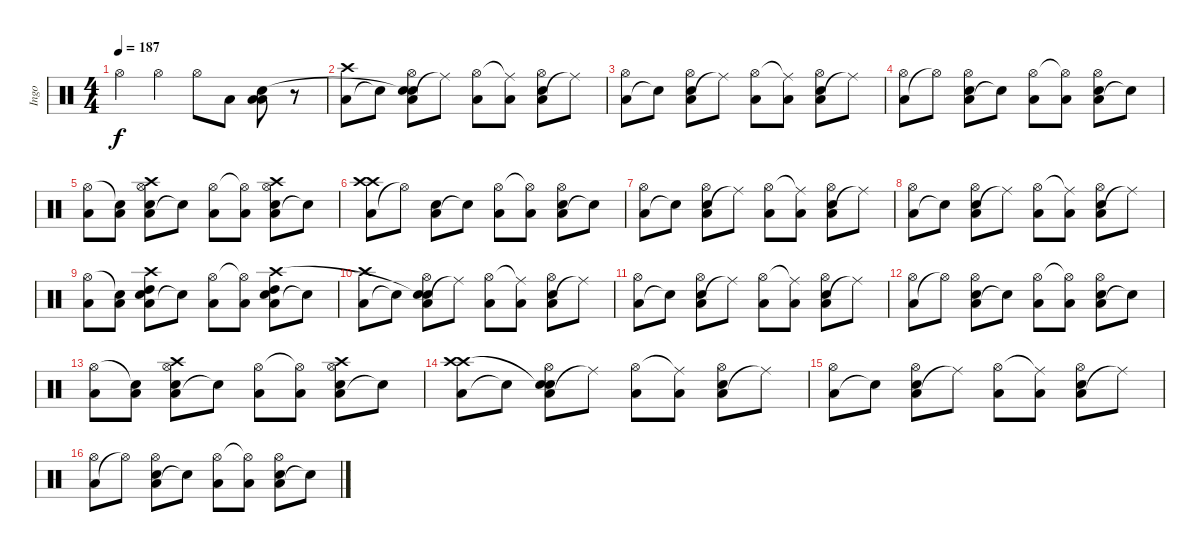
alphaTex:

\track ("Ingo" "Ingo") {instrument percussion}
\staff {score}
\articulation defaults
\ts (4 4)
\tempo 187
\clef neutral
\ks c "Hi-Hat (open)".4{dy f} "Hi-Hat (open)".4 "Hi-Hat (open)".8 "Low Floor Tom (hit)".8
("Low Floor Tom (hit)" "Low Tom (hit)" "Snare (hit) 2").8 r.8 |
("Low Floor Tom (hit)" "Crash high (hit)").8 "Snare (hit)"{t}.8 ("Low Tom (hit)" "Snare (hit) 2" "Snare (hit)"{t} "Hi-Hat (open)").8 "Ride (middle)"{t}.8 ("Low Floor Tom (hit)" "Hi-Hat (open)").8 ("Low Floor Tom (hit)" "Ride (middle)"{t}).8 ("Low Tom (hit)" "Snare (hit) 2" "Hi-Hat (open)").8 "Ride (middle)"{t}.8 |
("Low Floor Tom (hit)" "Hi-Hat (open)").8 "Snare (hit)"{t}.8 ("Low Tom (hit)" "Snare (hit) 2" "Hi-Hat (open)").8 "Ride (middle)"{t}.8 ("Low Floor Tom (hit)" "Hi-Hat (open)").8 ("Low Floor Tom (hit)" "Ride (middle)"{t}).8 ("Low Tom (hit)" "Snare (hit) 2" "Hi-Hat (open)").8 "Ride (middle)"{t}.8 |
("Low Floor Tom (hit)" "Hi-Hat (open)").8 "Hi-Hat (open)"{t}.8 ("Low Tom (hit)" "Snare (hit) 2" "Hi-Hat (open)").8 "Snare (hit)"{t}.8 ("Low Floor Tom (hit)" "Hi-Hat (open)").8 ("Low Floor Tom (hit)" "Hi-Hat (open)"{t}).8 ("Low Tom (hit)" "Snare (hit) 2" "Hi-Hat (open)").8 "Snare (hit)"{t}.8 |
("Low Floor Tom (hit)" "Hi-Hat (open)").8 ("Low Floor Tom (hit)" "Snare (hit)"{t}).8 ("Low Tom (hit)" "Snare (hit) 2" "Hi-Hat (open)" "Crash high (hit)").8 "Snare (hit)"{t}.8 ("Low Floor Tom (hit)" "Hi-Hat (open)").8 ("Low Floor Tom (hit)" "Hi-Hat (open)"{t}).8 ("Low Tom (hit)" "Snare (hit) 2" "Hi-Hat (open)" "Crash high (hit)").8 "Snare (hit)"{t}.8 |
("Low Floor Tom (hit)" "Crash high (hit)" "Crash high (hit)").8 "Hi-Hat (open)"{t}.8 ("Low Tom (hit)" "Snare (hit) 2").8 "Snare (hit)"{t}.8 ("Low Floor Tom (hit)" "Hi-Hat (open)").8 ("Low Floor Tom (hit)" "Hi-Hat (open)"{t}).8 ("Low Tom (hit)" "Snare (hit) 2" "Hi-Hat (open)").8 "Snare (hit)"{t}.8 |
("Low Floor Tom (hit)" "Hi-Hat (open)").8 "Snare (hit)"{t}.8 ("Low Tom (hit)" "Snare (hit) 2" "Hi-Hat (open)").8 "Ride (middle)"{t}.8 ("Low Floor Tom (hit)" "Hi-Hat (open)").8 ("Low Floor Tom (hit)" "Ride (middle)"{t}).8 ("Low Tom (hit)" "Snare (hit) 2" "Hi-Hat (open)").8 "Ride (middle)"{t}.8 |
("Low Floor Tom (hit)" "Hi-Hat (open)").8 "Snare (hit)"{t}.8 ("Low Tom (hit)" "Snare (hit) 2" "Hi-Hat (open)").8 "Ride (middle)"{t}.8 ("Low Floor Tom (hit)" "Hi-Hat (open)").8 ("Low Floor Tom (hit)" "Ride (middle)"{t}).8 ("Low Tom (hit)" "Snare (hit) 2" "Hi-Hat (open)").8 "Ride (middle)"{t}.8 |
("Low Floor Tom (hit)" "Hi-Hat (open)").8 ("Low Floor Tom (hit)" "Snare (hit)"{t}).8 ("Low Tom (hit)" "Snare (hit) 2" "Crash high (hit)" "High Tom (hit)").8 "Snare (hit)"{t}.8 ("Low Floor Tom (hit)" "Hi-Hat (open)").8 ("Low Floor Tom (hit)" "Hi-Hat (open)"{t}).8 ("Low Tom (hit)" "Snare (hit) 2" "Crash high (hit)" "High Tom (hit)").8 "Snare (hit)"{t}.8 |
("Low Floor Tom (hit)" "Crash high (hit)").8 "Snare (hit)"{t}.8 ("Low Tom (hit)" "Snare (hit) 2" "Snare (hit)"{t} "Hi-Hat (open)").8 "Ride (middle)"{t}.8 ("Low Floor Tom (hit)" "Hi-Hat (open)").8 ("Low Floor Tom (hit)" "Ride (middle)"{t}).8 ("Low Tom (hit)" "Snare (hit) 2" "Hi-Hat (open)").8 "Ride (middle)"{t}.8 |
("Low Floor Tom (hit)" "Hi-Hat (open)").8 "Snare (hit)"{t}.8 ("Low Tom (hit)" "Snare (hit) 2" "Hi-Hat (open)").8 "Ride (middle)"{t}.8 ("Low Floor Tom (hit)" "Hi-Hat (open)").8 ("Low Floor Tom (hit)" "Ride (middle)"{t}).8 ("Low Tom (hit)" "Snare (hit) 2" "Hi-Hat (open)").8 "Ride (middle)"{t}.8 |
("Low Floor Tom (hit)" "Hi-Hat (open)").8 "Hi-Hat (open)"{t}.8 ("Low Tom (hit)" "Snare (hit) 2" "Hi-Hat (open)").8 "Snare (hit)"{t}.8 ("Low Floor Tom (hit)" "Hi-Hat (open)").8 ("Low Floor Tom (hit)" "Hi-Hat (open)"{t}).8 ("Low Tom (hit)" "Snare (hit) 2" "Hi-Hat (open)").8 "Snare (hit)"{t}.8 |
("Low Floor Tom (hit)" "Hi-Hat (open)").8 ("Low Floor Tom (hit)" "Snare (hit)"{t}).8 ("Low Tom (hit)" "Snare (hit) 2" "Crash high (hit)" "Hi-Hat (open)").8 "Snare (hit)"{t}.8 ("Low Floor Tom (hit)" "Hi-Hat (open)").8 ("Low Floor Tom (hit)" "Hi-Hat (open)"{t}).8 ("Low Tom (hit)" "Snare (hit) 2" "Crash high (hit)" "Hi-Hat (open)").8 "Snare (hit)"{t}.8 |
("Low Floor Tom (hit)" "Crash high (hit)" "Crash high (hit)").8 "Snare (hit)"{t}.8 ("Low Tom (hit)" "Snare (hit) 2" "Snare (hit)"{t} "Hi-Hat (open)").8 "Ride (middle)"{t}.8 ("Low Floor Tom (hit)" "Hi-Hat (open)").8 ("Low Floor Tom (hit)" "Ride (middle)"{t}).8 ("Low Tom (hit)" "Snare (hit) 2" "Hi-Hat (open)").8 "Ride (middle)"{t}.8 |
("Low Floor Tom (hit)" "Hi-Hat (open)").8 "Snare (hit)"{t}.8 ("Low Tom (hit)" "Snare (hit) 2" "Hi-Hat (open)").8 "Ride (middle)"{t}.8 ("Low Floor Tom (hit)" "Hi-Hat (open)").8 ("Low Floor Tom (hit)" "Ride (middle)"{t}).8 ("Low Tom (hit)" "Snare (hit) 2" "Hi-Hat (open)").8 "Ride (middle)"{t}.8 |
("Low Floor Tom (hit)" "Hi-Hat (open)").8 "Hi-Hat (open)"{t}.8 ("Low Tom (hit)" "Snare (hit) 2" "Hi-Hat (open)").8 "Snare (hit)"{t}.8 ("Low Floor Tom (hit)" "Hi-Hat (open)").8 ("Low Floor Tom (hit)" "Hi-Hat (open)"{t}).8 ("Low Tom (hit)" "Snare (hit) 2" "Hi-Hat (open)").8 "Snare (hit)"{t}.8
